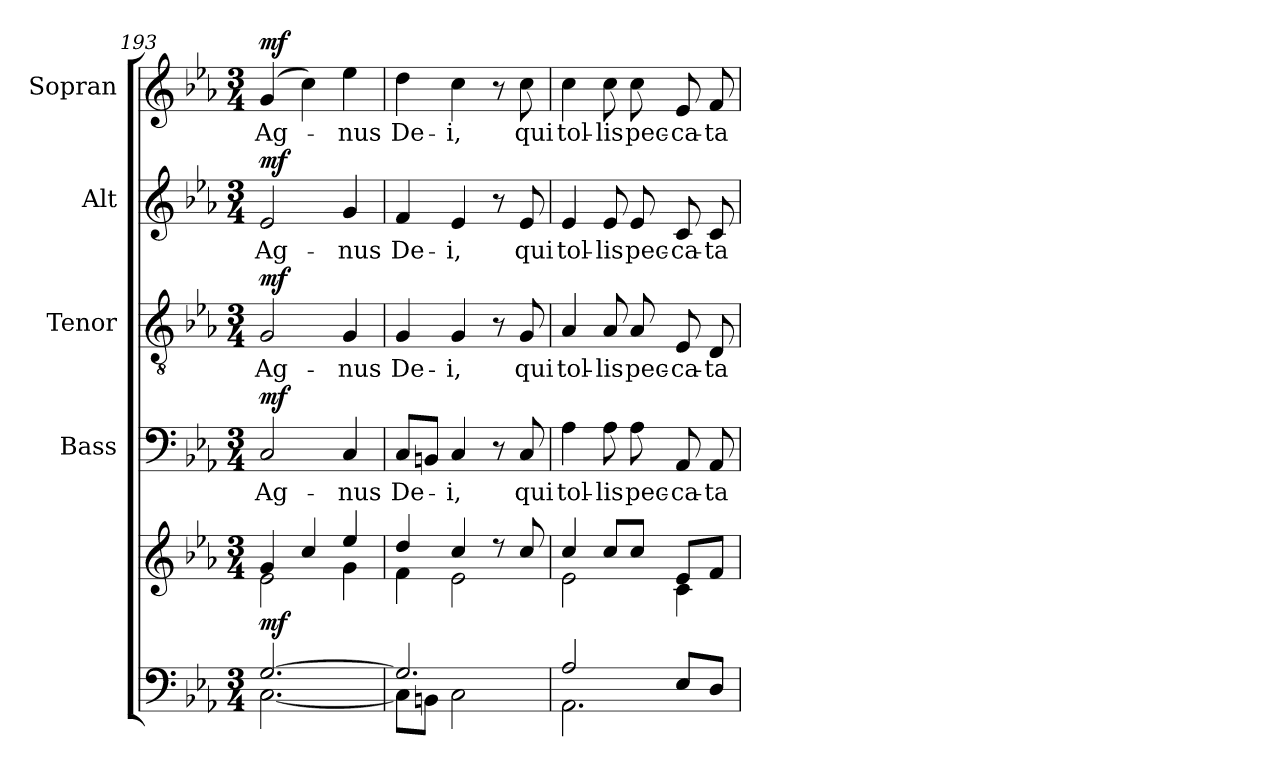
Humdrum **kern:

**kern	**kern	**dynam	**kern	**text	**dynam	**kern	**text	**dynam	**kern	**text	**dynam	**kern	**text	**dynam
*part5	*part5	*part5	*part4	*part4	*part4	*part3	*part3	*part3	*part2	*part2	*part2	*part1	*part1	*part1
*staff6	*staff5	*staff5/6	*staff4	*staff4	*staff4	*staff3	*staff3	*staff3	*staff2	*staff2	*staff2	*staff1	*staff1	*staff1
*	*	*	*I"Bass	*	*	*I"Tenor	*	*	*I"Alt	*	*	*I"Sopran	*	*
*	*	*	*I'B.	*	*	*I'T.	*	*	*I'A.	*	*	*I'S.	*	*
*clefF4	*clefG2	*	*clefF4	*	*	*clefGv2	*	*	*clefG2	*	*	*clefG2	*	*
*k[b-e-a-]	*k[b-e-a-]	*	*k[b-e-a-]	*	*	*k[b-e-a-]	*	*	*k[b-e-a-]	*	*	*k[b-e-a-]	*	*
*E-:	*E-:	*	*E-:	*	*	*E-:	*	*	*E-:	*	*	*E-:	*	*
*M3/4	*M3/4	*	*M3/4	*	*	*M3/4	*	*	*M3/4	*	*	*M3/4	*	*
=193	=193	=193	=193	=193	=193	=193	=193	=193	=193	=193	=193	=193	=193	=193
*^	*^	*	*	*	*	*	*	*	*	*	*	*	*	*
!	!	!	!	!LO:DY:b	!	!LO:LY:b	!LO:DY:a	!	!LO:LY:b	!LO:DY:a	!	!LO:LY:b	!LO:DY:a	!	!LO:LY:b	!LO:DY:a
[>2.G/	[<2.C\	4g/	2e-\	mf	2C/	Ag-	mf	2G/	Ag-	mf	2e-/	Ag-	mf	(4g/	Ag-	mf
.	.	4cc/	.	.	.	.	.	.	.	.	.	.	.	4cc\)	.	.
!	!	!	!	!	!	!LO:LY:b	!	!	!LO:LY:b	!	!	!LO:LY:b	!	!	!LO:LY:b	!
.	.	4ee-/	4g\	.	4C/	-nus	.	4G/	-nus	.	4g/	-nus	.	4ee-\	-nus	.
=194	=194	=194	=194	=194	=194	=194	=194	=194	=194	=194	=194	=194	=194	=194	=194	=194
!	!	!	!	!	!	!LO:LY:b	!	!	!LO:LY:b	!	!	!LO:LY:b	!	!	!LO:LY:b	!
2.G/]	8C\L]	4dd/	4f\	.	8C/L	De-	.	4G/	De-	.	4f/	De-	.	4dd\	De-	.
.	8BBn\J	.	.	.	8BBn/J	.	.	.	.	.	.	.	.	.	.	.
!	!	!	!	!	!	!LO:LY:b	!	!	!LO:LY:b	!	!	!LO:LY:b	!	!	!LO:LY:b	!
.	2C\	4cc/	2e-\	.	4C/	-i,	.	4G/	-i,	.	4e-/	-i,	.	4cc\	-i,	.
.	.	8rdd	.	.	8r	.	.	8r	.	.	8r	.	.	8r	.	.
!	!	!	!	!	!	!LO:LY:b	!	!	!LO:LY:b	!	!	!LO:LY:b	!	!	!LO:LY:b	!
.	.	8cc/	.	.	8C/	qui	.	8G/	qui	.	8e-/	qui	.	8cc\	qui	.
!!LO:PB:g=z
=195	=195	=195	=195	=195	=195	=195	=195	=195	=195	=195	=195	=195	=195	=195	=195	=195
!	!	!	!	!	!	!LO:LY:b	!	!	!LO:LY:b	!	!	!LO:LY:b	!	!	!LO:LY:b	!
2A-/	2.AA-\	4cc/	2e-\	.	4A-\	tol-	.	4A-/	tol-	.	4e-/	tol-	.	4cc\	tol-	.
!	!	!	!	!	!	!LO:LY:b	!	!	!LO:LY:b	!	!	!LO:LY:b	!	!	!LO:LY:b	!
.	.	8cc/L	.	.	8A-\	-lis	.	8A-/	-lis	.	8e-/	-lis	.	8cc\	-lis	.
!	!	!	!	!	!	!LO:LY:b	!	!	!LO:LY:b	!	!	!LO:LY:b	!	!	!LO:LY:b	!
.	.	8cc/J	.	.	8A-\	pec-	.	8A-/	pec-	.	8e-/	pec-	.	8cc\	pec-	.
!	!	!	!	!	!	!LO:LY:b	!	!	!LO:LY:b	!	!	!LO:LY:b	!	!	!LO:LY:b	!
8E-/L	.	8e-/L	4c\	.	8AA-/	-ca-	.	8E-/	-ca-	.	8c/	-ca-	.	8e-/	-ca-	.
!	!	!	!	!	!	!LO:LY:b	!	!	!LO:LY:b	!	!	!LO:LY:b	!	!	!LO:LY:b	!
8D/J	.	8f/J	.	.	8AA-/	-ta	.	8D/	-ta	.	8c/	-ta	.	8f/	-ta	.
*v	*v	*	*	*	*	*	*	*	*	*	*	*	*	*	*	*
*	*v	*v	*	*	*	*	*	*	*	*	*	*	*	*	*
=	=	=	=	=	=	=	=	=	=	=	=	=	=	=
*-	*-	*-	*-	*-	*-	*-	*-	*-	*-	*-	*-	*-	*-	*-
